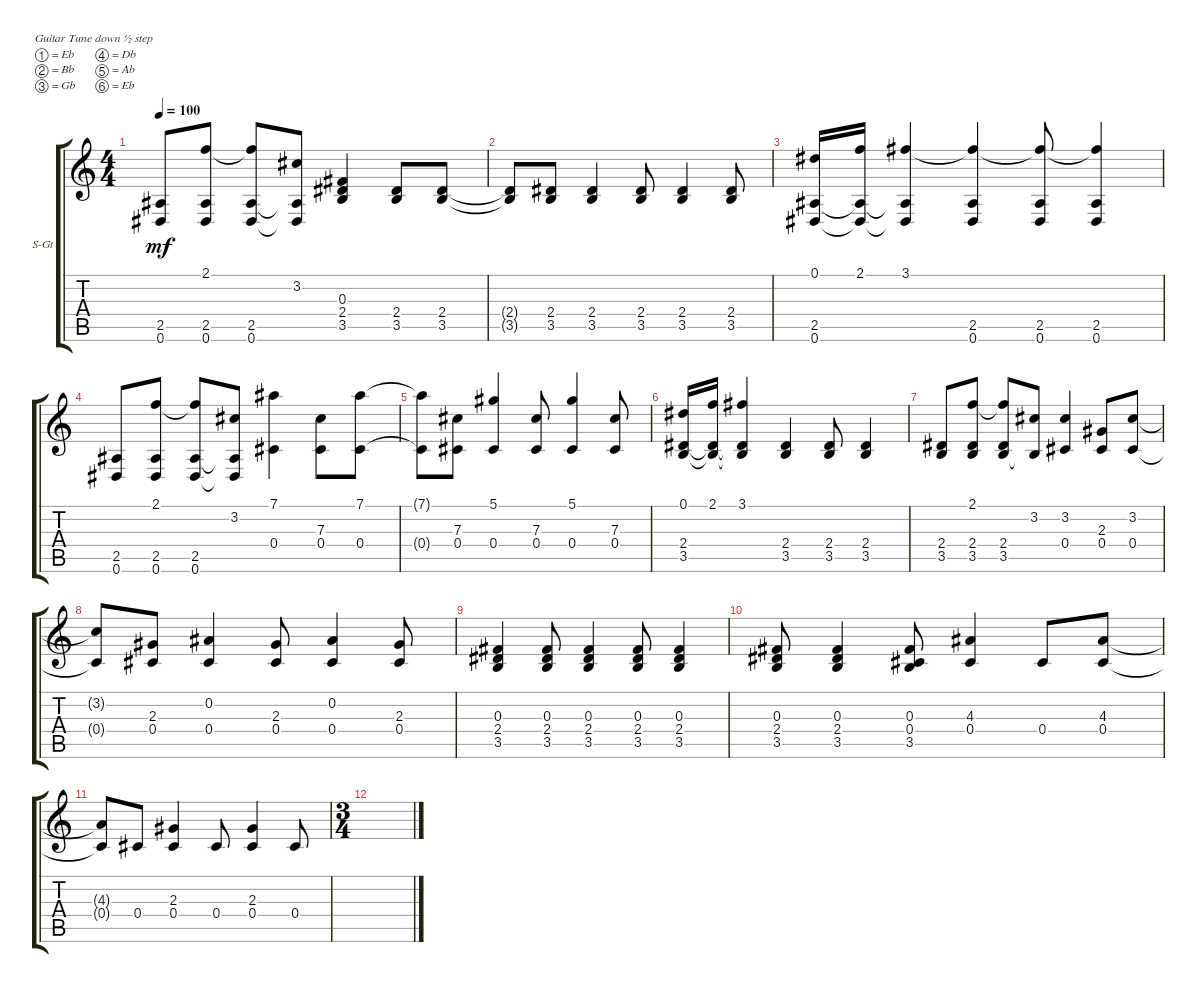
\defaultSystemsLayout 4
\bracketExtendMode groupsimilarinstruments
\firstSystemTrackNameOrientation horizontal
\otherSystemsTrackNameOrientation horizontal
\track ("Steel Guitar" "S-Gt") {instrument acousticguitarsteel}
\staff {score tabs}
\tuning (Eb4 Bb3 Gb3 Db3 Ab2 Eb2)
\ts (4 4)
\tempo 100
\clef g2
\ks c
(0.6 2.5).8{dy mf} (2.1 2.5 0.6).8 (0.6 2.5 2.1{t}).8 (3.2 2.5{t} 0.6{t}).8 (3.5 0.3 2.4).4 (3.5 2.4).8 (3.5 2.4).8 |
(2.4{t} 3.5{t}).8 (2.4 3.5).8 (3.5 2.4).4 (3.5 2.4).8 (3.5 2.4).4 (3.5 2.4).8 |
(0.6 2.5 0.1).16 (2.1 2.5{t} 0.6{t}).16 (3.1 0.6{t} 2.5{t}).4 (0.6 2.5 3.1{t}).4 (0.6 2.5 3.1{t}).8 (0.6 2.5 3.1{t}).4 |
(0.6 2.5).8 (2.1 2.5 0.6).8 (0.6 2.5 2.1{t}).8 (3.2 2.5{t} 0.6{t}).8 (0.4 7.1).4 (7.3 0.4).8 (7.1 0.4).8 |
(0.4{t} 7.1{t}).8 (0.4 7.3).8 (5.1 0.4).4 (7.3 0.4).8 (5.1 0.4).4 (0.4 7.3).8 |
(3.5 0.1 2.4).16 (2.1 3.5{t} 2.4{t}).16 (3.1 3.5{t} 2.4{t}).4 (3.5 2.4).4 (3.5 2.4).8 (3.5 2.4).4 |
(3.5 2.4).8 (2.1 3.5 2.4).8 (3.5 2.4 2.1{t}).8 (3.2 3.5{t}).8 (3.2 0.4).4 (0.4 2.3).8 (0.4 3.2).8 |
(0.4{t} 3.2{t}).8 (0.4 2.3).8 (0.4 0.2).4 (0.4 2.3).8 (0.4 0.2).4 (0.4 2.3).8 |
(3.5 2.4 0.3).4 (3.5 2.4 0.3).8 (3.5 2.4 0.3).4 (3.5 2.4 0.3).8 (0.3 2.4 3.5).4 |
(3.5 2.4 0.3).8 (3.5 2.4 0.3).4 (3.5 0.4 0.3).8 (4.3 0.4).4 0.4.8 (0.4 4.3).8 |
(0.4{t} 4.3{t}).8 0.4.8 (0.4 2.3).4 0.4.8 (0.4 2.3).4 0.4.8 |
\ts (3 4)
